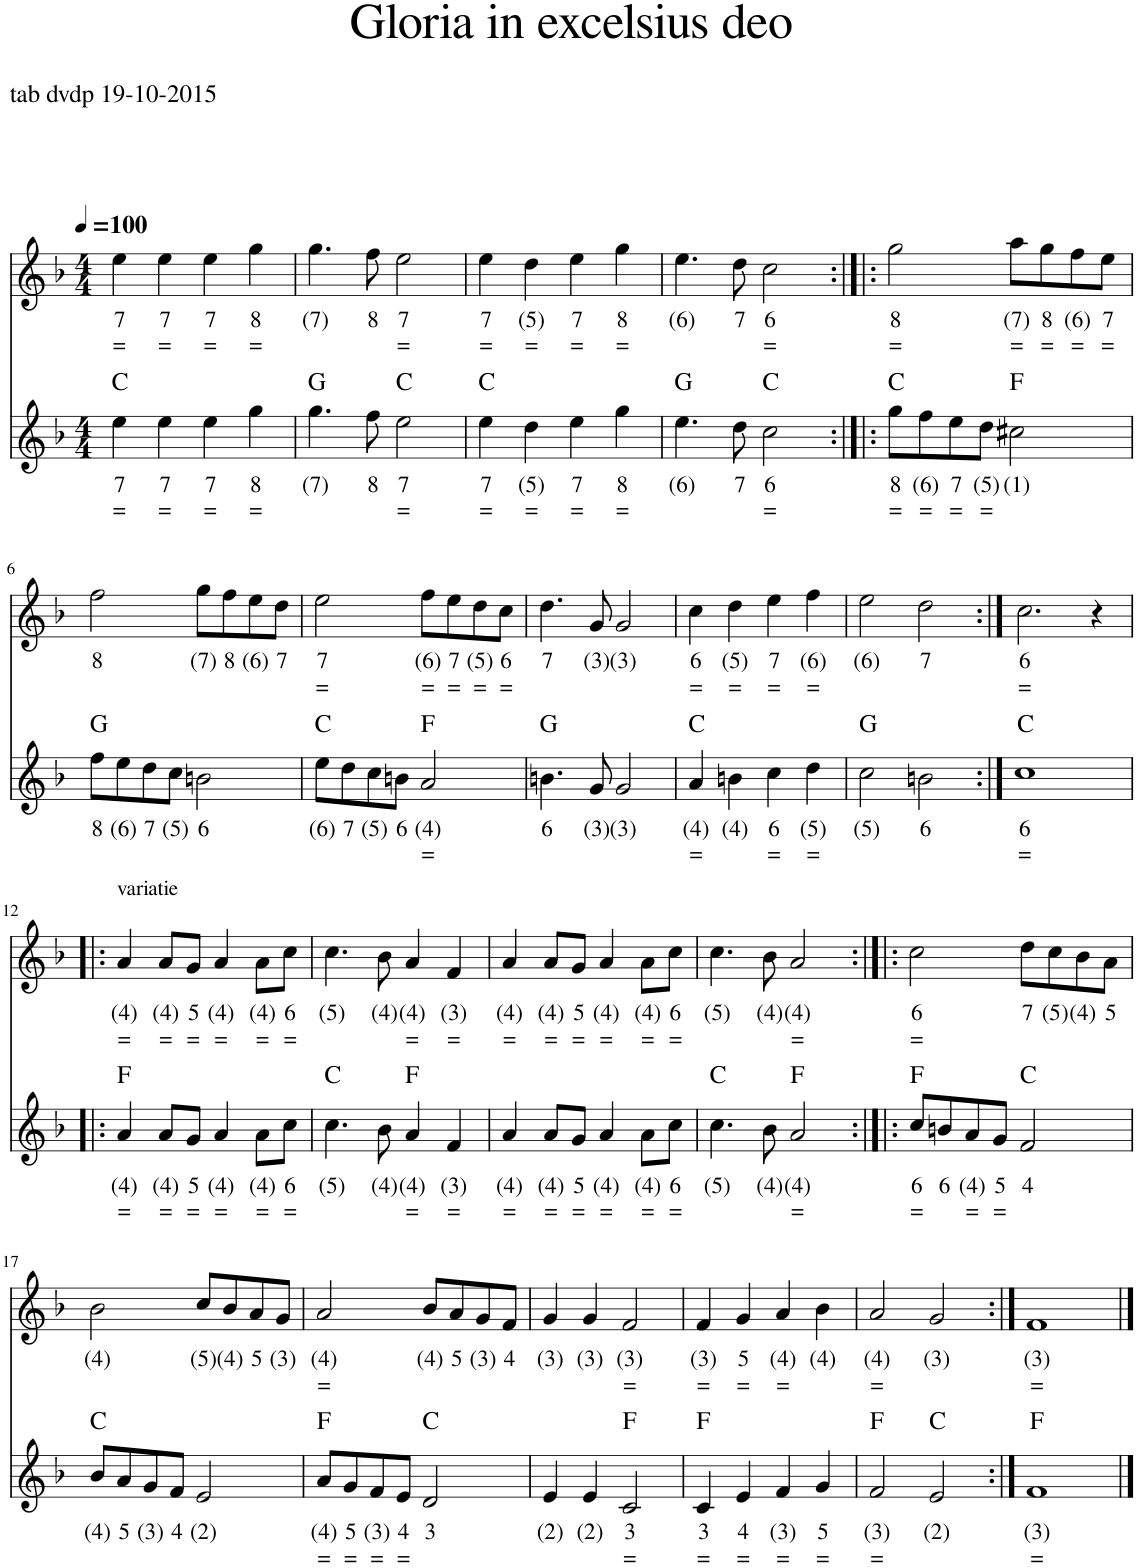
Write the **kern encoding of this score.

**kern	**text	**text	**harte	**kern	**text	**text
*part2	*part2	*part2	*part2	*part1	*part1	*part1
*staff2	*staff2	*staff2	*	*staff1	*staff1	*staff1
*I"Stem	*	*	*	*I"Stem	*	*
*clefG2	*	*	*	*clefG2	*	*
*k[b-]	*	*	*	*k[b-]	*	*
*M4/4	*	*	*	*M4/4	*	*
*MM100	*	*	*	*MM100	*	*
=1	=1	=1	=1	=1	=1	=1
!	!LO:LY:b	!LO:LY:b	!	!	!LO:LY:b	!LO:LY:b
4ee\	7	=	C:maj	4ee\	7	=
!	!LO:LY:b	!LO:LY:b	!	!	!LO:LY:b	!LO:LY:b
4ee\	7	=	.	4ee\	7	=
!	!LO:LY:b	!LO:LY:b	!	!	!LO:LY:b	!LO:LY:b
4ee\	7	=	.	4ee\	7	=
!	!LO:LY:b	!LO:LY:b	!	!	!LO:LY:b	!LO:LY:b
4gg\	8	=	.	4gg\	8	=
=2	=2	=2	=2	=2	=2	=2
!	!LO:LY:b	!	!	!	!LO:LY:b	!
4.gg\	(7)	.	G:maj	4.gg\	(7)	.
!	!LO:LY:b	!	!	!	!LO:LY:b	!
8ff\	8	.	.	8ff\	8	.
!	!LO:LY:b	!LO:LY:b	!	!	!LO:LY:b	!LO:LY:b
2ee\	7	=	C:maj	2ee\	7	=
=3	=3	=3	=3	=3	=3	=3
!	!LO:LY:b	!LO:LY:b	!	!	!LO:LY:b	!LO:LY:b
4ee\	7	=	C:maj	4ee\	7	=
!	!LO:LY:b	!LO:LY:b	!	!	!LO:LY:b	!LO:LY:b
4dd\	(5)	=	.	4dd\	(5)	=
!	!LO:LY:b	!LO:LY:b	!	!	!LO:LY:b	!LO:LY:b
4ee\	7	=	.	4ee\	7	=
!	!LO:LY:b	!LO:LY:b	!	!	!LO:LY:b	!LO:LY:b
4gg\	8	=	.	4gg\	8	=
=4	=4	=4	=4	=4	=4	=4
!	!LO:LY:b	!	!	!	!LO:LY:b	!
4.ee\	(6)	.	G:maj	4.ee\	(6)	.
!	!LO:LY:b	!	!	!	!LO:LY:b	!
8dd\	7	.	.	8dd\	7	.
!	!LO:LY:b	!LO:LY:b	!	!	!LO:LY:b	!LO:LY:b
2cc\	6	=	C:maj	2cc\	6	=
=5:|!|:	=5:|!|:	=5:|!|:	=5:|!|:	=5:|!|:	=5:|!|:	=5:|!|:
!	!LO:LY:b	!LO:LY:b	!	!	!LO:LY:b	!LO:LY:b
8gg\L	8	=	C:maj	2gg\	8	=
!	!LO:LY:b	!LO:LY:b	!	!	!	!
8ff\	(6)	=	.	.	.	.
!	!LO:LY:b	!LO:LY:b	!	!	!	!
8ee\	7	=	.	.	.	.
!	!LO:LY:b	!LO:LY:b	!	!	!	!
8dd\J	(5)	=	.	.	.	.
!	!LO:LY:b	!	!	!	!LO:LY:b	!LO:LY:b
2cc#X\	(1)	.	F:maj	8aa\L	(7)	=
!	!	!	!	!	!LO:LY:b	!LO:LY:b
.	.	.	.	8gg\	8	=
!	!	!	!	!	!LO:LY:b	!LO:LY:b
.	.	.	.	8ff\	(6)	=
!	!	!	!	!	!LO:LY:b	!LO:LY:b
.	.	.	.	8ee\J	7	=
!!LO:LB:g=z
=6	=6	=6	=6	=6	=6	=6
!	!LO:LY:b	!	!	!	!LO:LY:b	!
8ff\L	8	.	G:maj	2ff\	8	.
!	!LO:LY:b	!	!	!	!	!
8ee\	(6)	.	.	.	.	.
!	!LO:LY:b	!	!	!	!	!
8dd\	7	.	.	.	.	.
!	!LO:LY:b	!	!	!	!	!
8cc\J	(5)	.	.	.	.	.
!	!LO:LY:b	!	!	!	!LO:LY:b	!
2bn\	6	.	.	8gg\L	(7)	.
!	!	!	!	!	!LO:LY:b	!
.	.	.	.	8ff\	8	.
!	!	!	!	!	!LO:LY:b	!
.	.	.	.	8ee\	(6)	.
!	!	!	!	!	!LO:LY:b	!
.	.	.	.	8dd\J	7	.
=7	=7	=7	=7	=7	=7	=7
!	!LO:LY:b	!	!	!	!LO:LY:b	!LO:LY:b
8ee\L	(6)	.	C:maj	2ee\	7	=
!	!LO:LY:b	!	!	!	!	!
8dd\	7	.	.	.	.	.
!	!LO:LY:b	!	!	!	!	!
8cc\	(5)	.	.	.	.	.
!	!LO:LY:b	!	!	!	!	!
8bn\J	6	.	.	.	.	.
!	!LO:LY:b	!LO:LY:b	!	!	!LO:LY:b	!LO:LY:b
2a/	(4)	=	F:maj	8ff\L	(6)	=
!	!	!	!	!	!LO:LY:b	!LO:LY:b
.	.	.	.	8ee\	7	=
!	!	!	!	!	!LO:LY:b	!LO:LY:b
.	.	.	.	8dd\	(5)	=
!	!	!	!	!	!LO:LY:b	!LO:LY:b
.	.	.	.	8cc\J	6	=
=8	=8	=8	=8	=8	=8	=8
!	!LO:LY:b	!	!	!	!LO:LY:b	!
4.bn\	6	.	G:maj	4.dd\	7	.
!	!LO:LY:b	!	!	!	!LO:LY:b	!
8g/	(3)	.	.	8g/	(3)	.
!	!LO:LY:b	!	!	!	!LO:LY:b	!
2g/	(3)	.	.	2g/	(3)	.
=9	=9	=9	=9	=9	=9	=9
!	!LO:LY:b	!LO:LY:b	!	!	!LO:LY:b	!LO:LY:b
4a/	(4)	=	C:maj	4cc\	6	=
!	!LO:LY:b	!	!	!	!LO:LY:b	!LO:LY:b
4bn\	(4)	.	.	4dd\	(5)	=
!	!LO:LY:b	!LO:LY:b	!	!	!LO:LY:b	!LO:LY:b
4cc\	6	=	.	4ee\	7	=
!	!LO:LY:b	!LO:LY:b	!	!	!LO:LY:b	!LO:LY:b
4dd\	(5)	=	.	4ff\	(6)	=
=10	=10	=10	=10	=10	=10	=10
!	!LO:LY:b	!	!	!	!LO:LY:b	!
2cc\	(5)	.	G:maj	2ee\	(6)	.
!	!LO:LY:b	!	!	!	!LO:LY:b	!
2bn\	6	.	.	2dd\	7	.
=11:|!	=11:|!	=11:|!	=11:|!	=11:|!	=11:|!	=11:|!
!	!LO:LY:b	!LO:LY:b	!	!	!LO:LY:b	!LO:LY:b
1cc	6	=	C:maj	2.cc\	6	=
.	.	.	.	4r	.	.
!!LO:LB:g=z
=12!|:	=12!|:	=12!|:	=12!|:	=12!|:	=12!|:	=12!|:
!	!	!	!	!LO:TX:a:t=variatie	!	!
!	!LO:LY:b	!LO:LY:b	!	!	!LO:LY:b	!LO:LY:b
4a/	(4)	=	F:maj	4a/	(4)	=
!	!LO:LY:b	!LO:LY:b	!	!	!LO:LY:b	!LO:LY:b
8a/L	(4)	=	.	8a/L	(4)	=
!	!LO:LY:b	!LO:LY:b	!	!	!LO:LY:b	!LO:LY:b
8g/J	5	=	.	8g/J	5	=
!	!LO:LY:b	!LO:LY:b	!	!	!LO:LY:b	!LO:LY:b
4a/	(4)	=	.	4a/	(4)	=
!	!LO:LY:b	!LO:LY:b	!	!	!LO:LY:b	!LO:LY:b
8a\L	(4)	=	.	8a\L	(4)	=
!	!LO:LY:b	!LO:LY:b	!	!	!LO:LY:b	!LO:LY:b
8cc\J	6	=	.	8cc\J	6	=
=13	=13	=13	=13	=13	=13	=13
!	!LO:LY:b	!	!	!	!LO:LY:b	!
4.cc\	(5)	.	C:maj	4.cc\	(5)	.
!	!LO:LY:b	!	!	!	!LO:LY:b	!
8b-\	(4)	.	.	8b-\	(4)	.
!	!LO:LY:b	!LO:LY:b	!	!	!LO:LY:b	!LO:LY:b
4a/	(4)	=	F:maj	4a/	(4)	=
!	!LO:LY:b	!LO:LY:b	!	!	!LO:LY:b	!LO:LY:b
4f/	(3)	=	.	4f/	(3)	=
=14	=14	=14	=14	=14	=14	=14
!	!LO:LY:b	!LO:LY:b	!	!	!LO:LY:b	!LO:LY:b
4a/	(4)	=	.	4a/	(4)	=
!	!LO:LY:b	!LO:LY:b	!	!	!LO:LY:b	!LO:LY:b
8a/L	(4)	=	.	8a/L	(4)	=
!	!LO:LY:b	!LO:LY:b	!	!	!LO:LY:b	!LO:LY:b
8g/J	5	=	.	8g/J	5	=
!	!LO:LY:b	!LO:LY:b	!	!	!LO:LY:b	!LO:LY:b
4a/	(4)	=	.	4a/	(4)	=
!	!LO:LY:b	!LO:LY:b	!	!	!LO:LY:b	!LO:LY:b
8a\L	(4)	=	.	8a\L	(4)	=
!	!LO:LY:b	!LO:LY:b	!	!	!LO:LY:b	!LO:LY:b
8cc\J	6	=	.	8cc\J	6	=
=15	=15	=15	=15	=15	=15	=15
!	!LO:LY:b	!	!	!	!LO:LY:b	!
4.cc\	(5)	.	C:maj	4.cc\	(5)	.
!	!LO:LY:b	!	!	!	!LO:LY:b	!
8b-\	(4)	.	.	8b-\	(4)	.
!	!LO:LY:b	!LO:LY:b	!	!	!LO:LY:b	!LO:LY:b
2a/	(4)	=	F:maj	2a/	(4)	=
=16:|!|:	=16:|!|:	=16:|!|:	=16:|!|:	=16:|!|:	=16:|!|:	=16:|!|:
!	!LO:LY:b	!LO:LY:b	!	!	!LO:LY:b	!LO:LY:b
8cc/L	6	=	F:maj	2cc\	6	=
!	!LO:LY:b	!	!	!	!	!
8bn/	6	.	.	.	.	.
!	!LO:LY:b	!LO:LY:b	!	!	!	!
8a/	(4)	=	.	.	.	.
!	!LO:LY:b	!LO:LY:b	!	!	!	!
8g/J	5	=	.	.	.	.
!	!LO:LY:b	!	!	!	!LO:LY:b	!
2f/	4	.	C:maj	8dd\L	7	.
!	!	!	!	!	!LO:LY:b	!
.	.	.	.	8cc\	(5)	.
!	!	!	!	!	!LO:LY:b	!
.	.	.	.	8b-\	(4)	.
!	!	!	!	!	!LO:LY:b	!
.	.	.	.	8a\J	5	.
!!LO:LB:g=z
=17	=17	=17	=17	=17	=17	=17
!	!LO:LY:b	!	!	!	!LO:LY:b	!
8b-/L	(4)	.	C:maj	2b-\	(4)	.
!	!LO:LY:b	!	!	!	!	!
8a/	5	.	.	.	.	.
!	!LO:LY:b	!	!	!	!	!
8g/	(3)	.	.	.	.	.
!	!LO:LY:b	!	!	!	!	!
8f/J	4	.	.	.	.	.
!	!LO:LY:b	!	!	!	!LO:LY:b	!
2e/	(2)	.	.	8cc/L	(5)	.
!	!	!	!	!	!LO:LY:b	!
.	.	.	.	8b-/	(4)	.
!	!	!	!	!	!LO:LY:b	!
.	.	.	.	8a/	5	.
!	!	!	!	!	!LO:LY:b	!
.	.	.	.	8g/J	(3)	.
=18	=18	=18	=18	=18	=18	=18
!	!LO:LY:b	!LO:LY:b	!	!	!LO:LY:b	!LO:LY:b
8a/L	(4)	=	F:maj	2a/	(4)	=
!	!LO:LY:b	!LO:LY:b	!	!	!	!
8g/	5	=	.	.	.	.
!	!LO:LY:b	!LO:LY:b	!	!	!	!
8f/	(3)	=	.	.	.	.
!	!LO:LY:b	!LO:LY:b	!	!	!	!
8e/J	4	=	.	.	.	.
!	!LO:LY:b	!	!	!	!LO:LY:b	!
2d/	3	.	C:maj	8b-/L	(4)	.
!	!	!	!	!	!LO:LY:b	!
.	.	.	.	8a/	5	.
!	!	!	!	!	!LO:LY:b	!
.	.	.	.	8g/	(3)	.
!	!	!	!	!	!LO:LY:b	!
.	.	.	.	8f/J	4	.
=19	=19	=19	=19	=19	=19	=19
!	!LO:LY:b	!	!	!	!LO:LY:b	!
4e/	(2)	.	.	4g/	(3)	.
!	!LO:LY:b	!	!	!	!LO:LY:b	!
4e/	(2)	.	.	4g/	(3)	.
!	!LO:LY:b	!LO:LY:b	!	!	!LO:LY:b	!LO:LY:b
2c/	3	=	F:maj	2f/	(3)	=
=20	=20	=20	=20	=20	=20	=20
!	!LO:LY:b	!LO:LY:b	!	!	!LO:LY:b	!LO:LY:b
4c/	3	=	F:maj	4f/	(3)	=
!	!LO:LY:b	!LO:LY:b	!	!	!LO:LY:b	!LO:LY:b
4e/	4	=	.	4g/	5	=
!	!LO:LY:b	!LO:LY:b	!	!	!LO:LY:b	!LO:LY:b
4f/	(3)	=	.	4a/	(4)	=
!	!LO:LY:b	!LO:LY:b	!	!	!LO:LY:b	!
4g/	5	=	.	4b-\	(4)	.
=21	=21	=21	=21	=21	=21	=21
!	!LO:LY:b	!LO:LY:b	!	!	!LO:LY:b	!LO:LY:b
2f/	(3)	=	F:maj	2a/	(4)	=
!	!LO:LY:b	!	!	!	!LO:LY:b	!
2e/	(2)	.	C:maj	2g/	(3)	.
=22:|!	=22:|!	=22:|!	=22:|!	=22:|!	=22:|!	=22:|!
!	!LO:LY:b	!LO:LY:b	!	!	!LO:LY:b	!LO:LY:b
1f	(3)	=	F:maj	1f	(3)	=
==	==	==	==	==	==	==
*-	*-	*-	*-	*-	*-	*-
